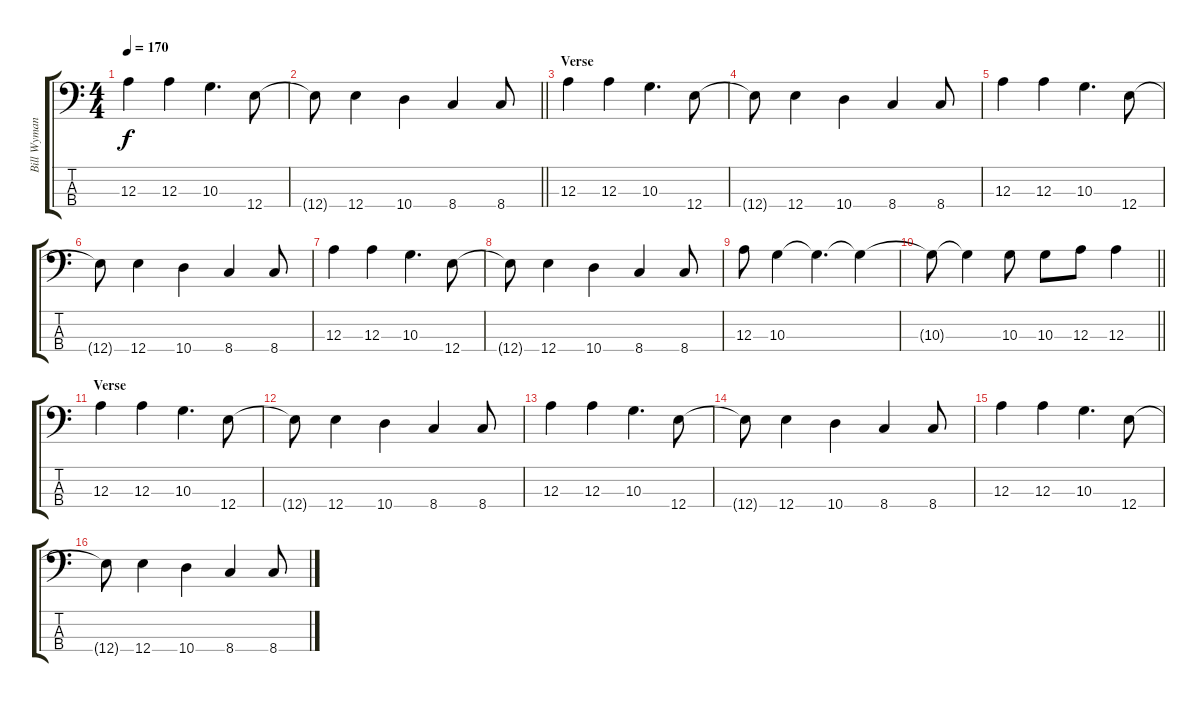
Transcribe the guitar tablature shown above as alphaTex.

\track ("Bill Wyman" "Bill Wyman") {instrument electricbasspick}
\staff {score tabs}
\tuning (G2 D2 A1 E1) {hide}
\ts (4 4)
\tempo 170
\clef f4
\ks c
12.3.4{dy f} 12.3.4 10.3.4{d} 12.4.8 |
\barLineRight lightlight
12.4{t}.8 12.4.4 10.4.4 8.4.4 8.4.8 |
\section ("" "Verse")
12.3.4 12.3.4 10.3.4{d} 12.4.8 |
12.4{t}.8 12.4.4 10.4.4 8.4.4 8.4.8 |
12.3.4 12.3.4 10.3.4{d} 12.4.8 |
12.4{t}.8 12.4.4 10.4.4 8.4.4 8.4.8 |
12.3.4 12.3.4 10.3.4{d} 12.4.8 |
12.4{t}.8 12.4.4 10.4.4 8.4.4 8.4.8 |
12.3.8 10.3.4 10.3{t}.4{d} 10.3{t}.4 |
\barLineRight lightlight
10.3{t}.8 10.3{t}.4 10.3.8 10.3.8 12.3.8 12.3.4 |
\section ("" "Verse")
12.3.4 12.3.4 10.3.4{d} 12.4.8 |
12.4{t}.8 12.4.4 10.4.4 8.4.4 8.4.8 |
12.3.4 12.3.4 10.3.4{d} 12.4.8 |
12.4{t}.8 12.4.4 10.4.4 8.4.4 8.4.8 |
12.3.4 12.3.4 10.3.4{d} 12.4.8 |
12.4{t}.8 12.4.4 10.4.4 8.4.4 8.4.8
